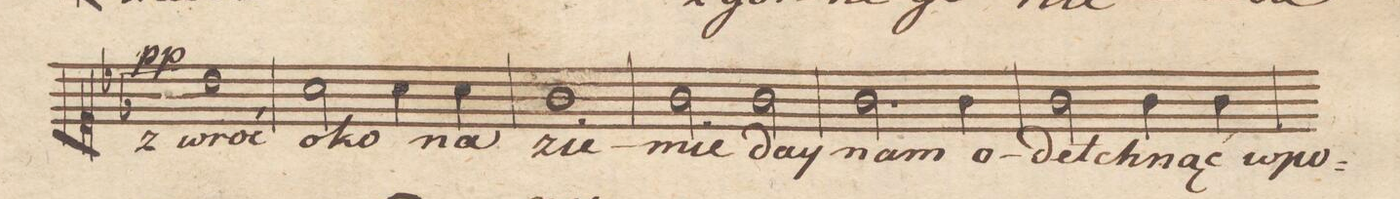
**kern	**text	**dynam
*I"Soprano.	*	*
*clefC1	*	*
*k[b-e-]	*	*
*met(c|)	*	*
*M2/2	*	*
1b-	zwróc	pp
=48	=48	=48
2a\	o-	.
4a\	-ko	.
4a\	na	.
=49	=49	=49
1g	zie-	.
=50	=50	=50
2g\	-mie	.
2g\	day	.
=51	=51	=51
2.g\	nam	.
4g\	o-	.
=52	=52	=52
2g\	-detch-	.
4g\	-nąć	.
4g\	w_po-	.
=53	=53	=53
*-	*-	*-
